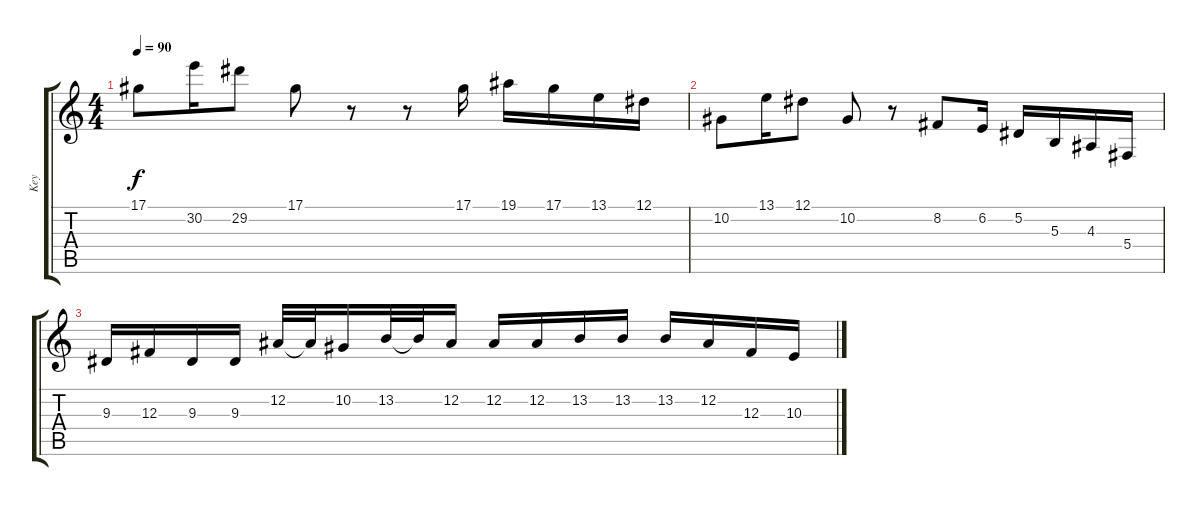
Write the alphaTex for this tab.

\track ("Key" "Key") {instrument lead8bassandlead}
\staff {score tabs}
\tuning (Eb4 Bb3 Gb3 Db3 Ab2 Eb2) {hide}
\ts (4 4)
\tempo 90
\clef g2
\ks c
17.1.8{dy f} 30.2.16 29.2.8 17.1.8 r.8 r.8 17.1.16 19.1.16 17.1.16 13.1.16 12.1.16 |
10.2.8 13.1.16 12.1.8 10.2.8 r.8 8.2.8 6.2.16 5.2.16 5.3.16 4.3.16 5.4.16 |
9.3.16 12.3.16 9.3.16 9.3.16 12.2.32 12.2{t}.32 10.2.16 13.2.32 13.2{t}.32 12.2.16 12.2.16 12.2.16 13.2.16 13.2.16 13.2.16 12.2.16 12.3.16 10.3.16
